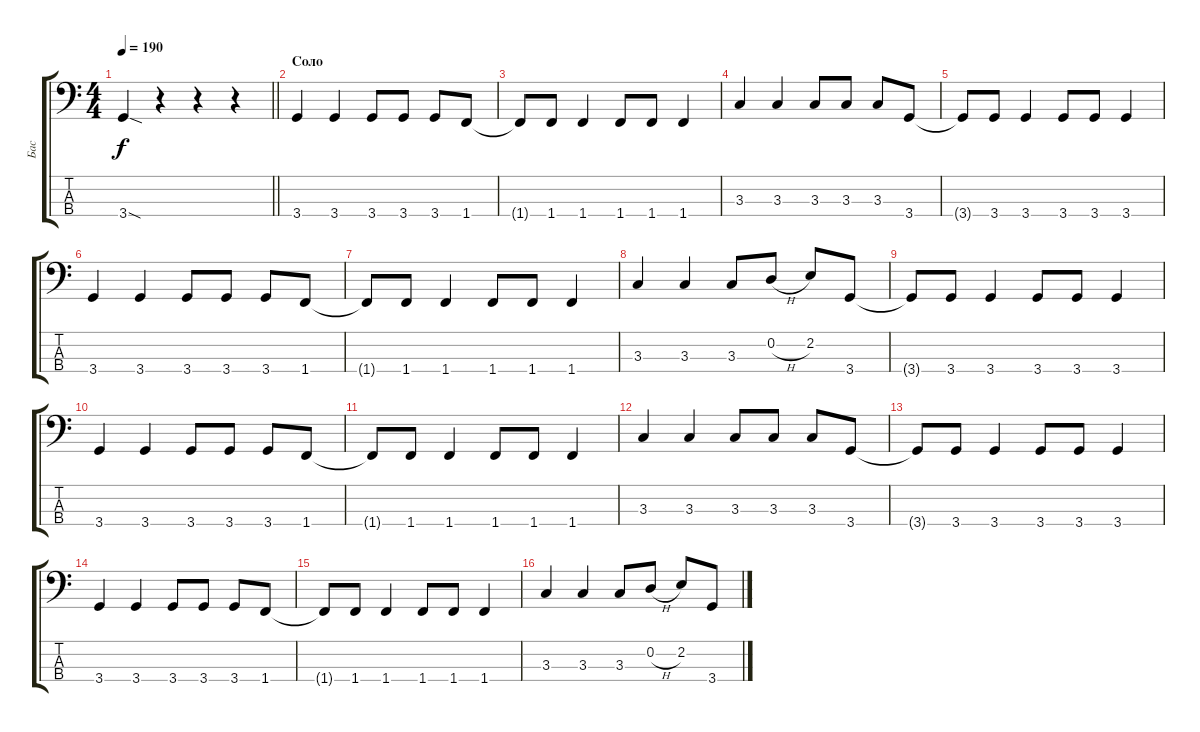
\track ("Бас" "Бас") {instrument electricbassfinger}
\staff {score tabs}
\tuning (G2 D2 A1 E1) {hide}
\ts (4 4)
\tempo 190
\clef f4
\barLineRight lightlight
\ks c
3.4{sod t}.4{dy f} r.4 r.4 r.4 |
\section ("" "Соло")
3.4.4 3.4.4 3.4.8 3.4.8 3.4.8 1.4.8 |
1.4{t}.8 1.4.8 1.4.4 1.4.8 1.4.8 1.4.4 |
3.3.4 3.3.4 3.3.8 3.3.8 3.3.8 3.4.8 |
3.4{t}.8 3.4.8 3.4.4 3.4.8 3.4.8 3.4.4 |
3.4.4 3.4.4 3.4.8 3.4.8 3.4.8 1.4.8 |
1.4{t}.8 1.4.8 1.4.4 1.4.8 1.4.8 1.4.4 |
3.3.4 3.3.4 3.3.8 0.2{h}.8 2.2.8 3.4.8 |
3.4{t}.8 3.4.8 3.4.4 3.4.8 3.4.8 3.4.4 |
3.4.4 3.4.4 3.4.8 3.4.8 3.4.8 1.4.8 |
1.4{t}.8 1.4.8 1.4.4 1.4.8 1.4.8 1.4.4 |
3.3.4 3.3.4 3.3.8 3.3.8 3.3.8 3.4.8 |
3.4{t}.8 3.4.8 3.4.4 3.4.8 3.4.8 3.4.4 |
3.4.4 3.4.4 3.4.8 3.4.8 3.4.8 1.4.8 |
1.4{t}.8 1.4.8 1.4.4 1.4.8 1.4.8 1.4.4 |
3.3.4 3.3.4 3.3.8 0.2{h}.8 2.2.8 3.4.8
